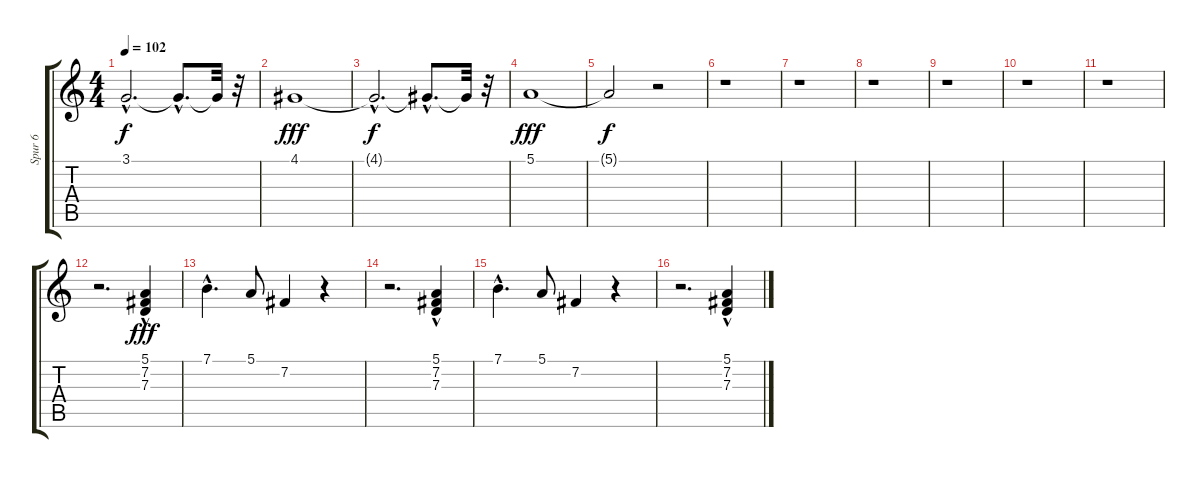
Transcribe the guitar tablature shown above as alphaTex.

\track ("Spur 6" "Spur 6") {instrument lead6voice}
\staff {score tabs}
\tuning (E4 B3 G3 D3 A2 E2) {hide}
\ts (4 4)
\tempo 102
\clef g2
\ks c
3.1{hac t}.2{d dy f} 3.1{hac t}.8{d} 3.1{t}.32 r.32 |
4.1.1{dy fff} |
4.1{hac t}.2{d dy f} 4.1{hac t}.8{d} 4.1{t}.32 r.32 |
5.1.1{dy fff} |
5.1{t}.2{dy f} r.2 |
r.1 |
r.1 |
r.1 |
r.1 |
r.1 |
r.1 |
r.2{d} (5.1 7.2{hac} 7.3).4{dy fff} |
7.1{hac}.4{d} 5.1.8 7.2.4 r.4 |
r.2{d} (5.1 7.2{hac} 7.3).4 |
7.1{hac}.4{d} 5.1.8 7.2.4 r.4 |
r.2{d} (5.1 7.2{hac} 7.3).4
